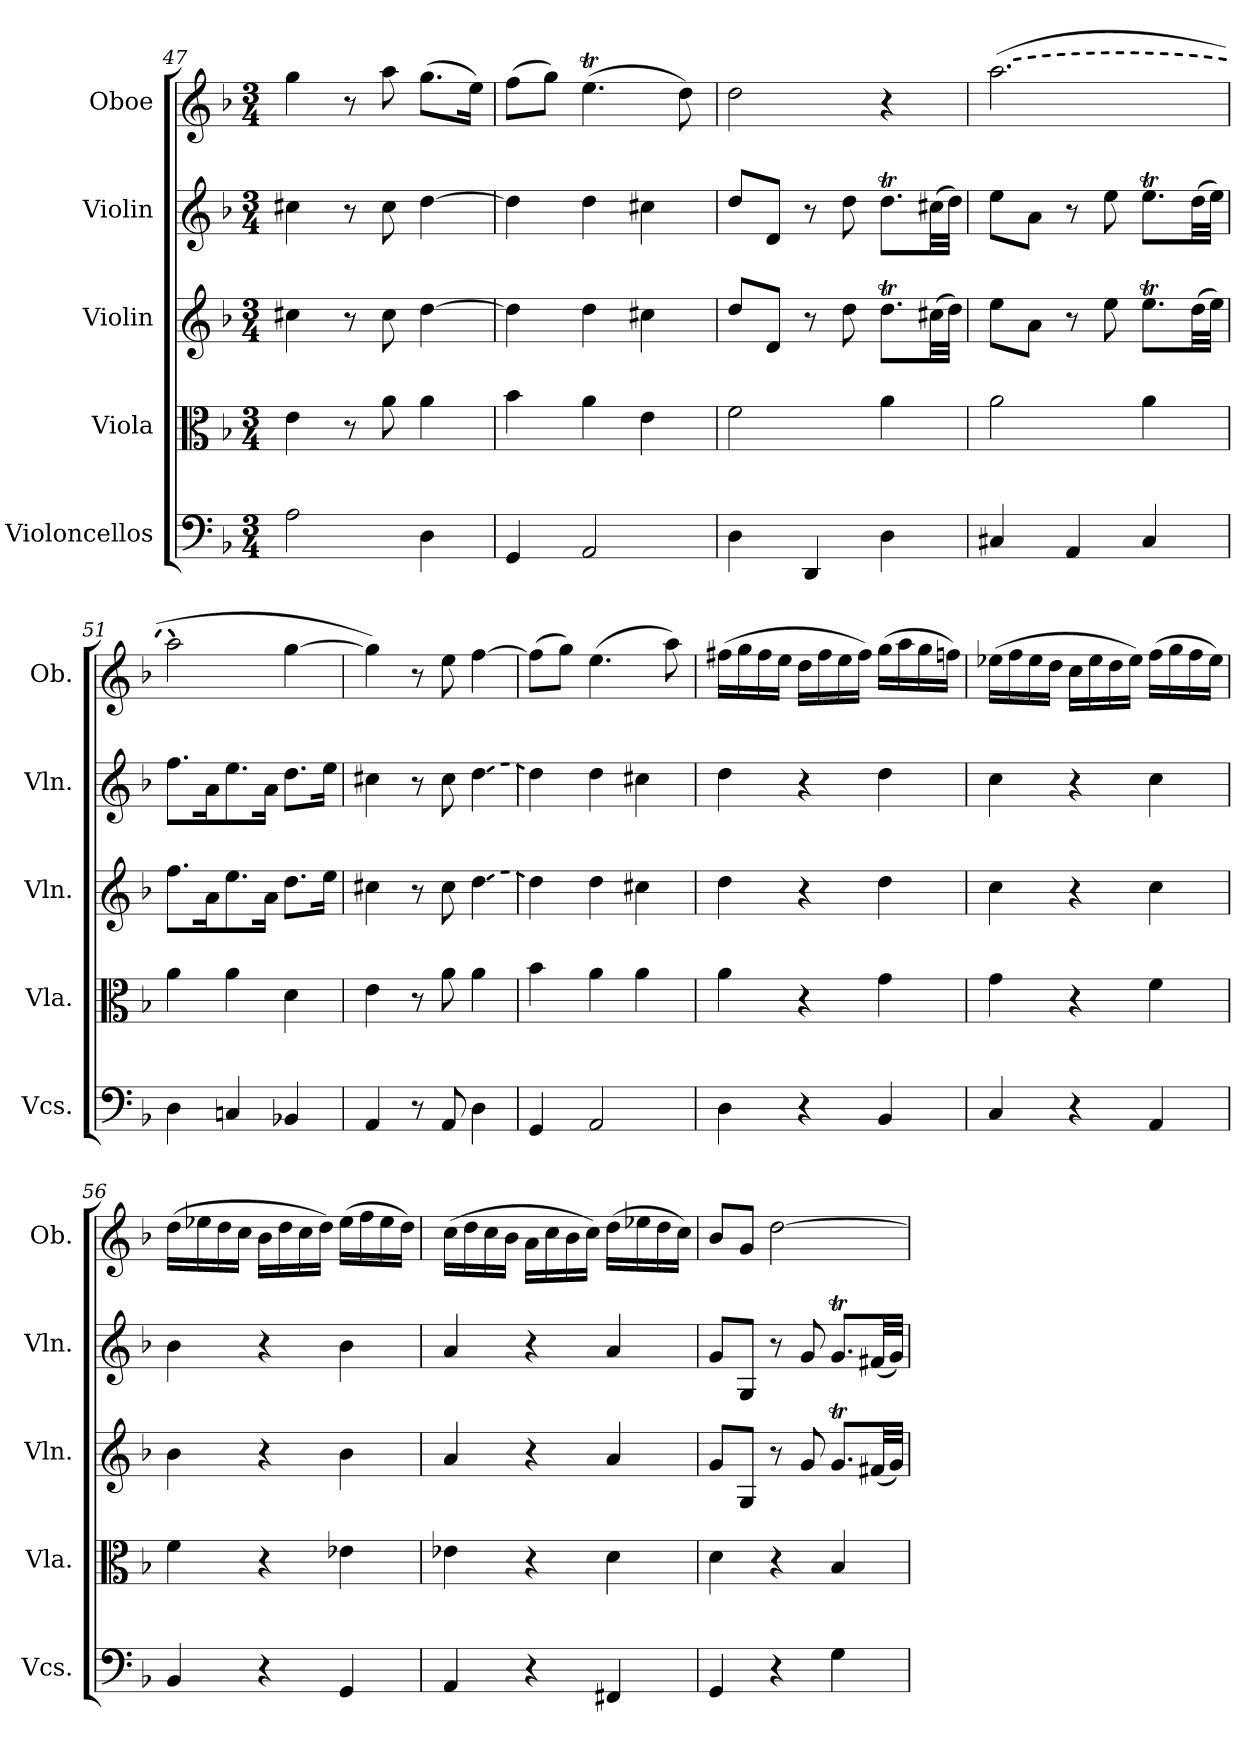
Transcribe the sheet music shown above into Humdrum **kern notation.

**kern	**kern	**kern	**kern	**kern
*part5	*part4	*part3	*part2	*part1
*staff5	*staff4	*staff3	*staff2	*staff1
*I"Violoncellos	*I"Viola	*I"Violin	*I"Violin	*I"Oboe
*I'Vcs.	*I'Vla.	*I'Vln.	*I'Vln.	*I'Ob.
*clefF4	*clefC3	*clefG2	*clefG2	*clefG2
*k[b-]	*k[b-]	*k[b-]	*k[b-]	*k[b-]
*M3/4	*M3/4	*M3/4	*M3/4	*M3/4
=47	=47	=47	=47	=47
2A\	4e\	4cc#X\	4cc#X\	4gg\
.	8r	8r	8r	8r
.	8a\	8cc#\	8cc#\	8aa\
4D\	4a\	[4dd\	[4dd\	(>8.gg\L
.	.	.	.	16ee\Jk)
=48	=48	=48	=48	=48
4GG/	4b-\	4dd\]	4dd\]	(>8ff\L
.	.	.	.	8gg\J)
2AA/	4a\	4dd\	4dd\	(>4.eet\
.	4e\	4cc#X\	4cc#X\	.
.	.	.	.	8dd\)
!!LO:PB:g=z
=49	=49	=49	=49	=49
4D\	2f\	8dd/L	8dd/L	2dd\
.	.	8d/J	8d/J	.
4DD/	.	8r	8r	.
.	.	8dd\	8dd\	.
4D\	4a\	8.ddT\L	8.ddT\L	4r
.	.	(>32cc#X\LL	(>32cc#X\LL	.
.	.	32dd\JJJ)	32dd\JJJ)	.
=50	=50	=50	=50	=50
!	!	!	!	!LO:T:dash
4C#X/	2a\	8ee\L	8ee\L	(>[2.aa\
.	.	8a\J	8a\J	.
4AA/	.	8r	8r	.
.	.	8ee\	8ee\	.
4C#/	4a\	8.eet\L	8.eet\L	.
.	.	(>32dd\LL	(>32dd\LL	.
.	.	32ee\JJJ)	32ee\JJJ)	.
=51	=51	=51	=51	=51
4D\	4a\	8.ff\L	8.ff\L	2aa\]
.	.	16a\K	16a\K	.
4Cn/	4a\	8.ee\	8.ee\	.
.	.	16a\Jk	16a\Jk	.
4BB-X/	4d\	8.dd\L	8.dd\L	[4gg\
.	.	16ee\Jk	16ee\Jk	.
=52	=52	=52	=52	=52
4AA/	4e\	4cc#X\	4cc#X\	4gg\])
8r	8r	8r	8r	8r
8AA/	8a\	8cc#\	8cc#\	8ee\
!	!	!LO:T:dash	!LO:T:dash	!
4D\	4a\	[4dd\	[4dd\	[4ff\
=53	=53	=53	=53	=53
4GG/	4b-\	4dd\]	4dd\]	(>8ff\L]
.	.	.	.	8gg\J)
2AA/	4a\	4dd\	4dd\	(>4.ee\
.	4a\	4cc#X\	4cc#X\	.
.	.	.	.	8aa\)
!!LO:LB:g=z
=54	=54	=54	=54	=54
4D\	4a\	4dd\	4dd\	(>16ff#X\LL
.	.	.	.	16gg\
.	.	.	.	16ff#\
.	.	.	.	16ee\JJ
4r	4r	4r	4r	16dd\LL
.	.	.	.	16ff#\
.	.	.	.	16ee\
.	.	.	.	16ff#\JJ)
4BB-/	4g\	4dd\	4dd\	(>16gg\LL
.	.	.	.	16aa\
.	.	.	.	16gg\
.	.	.	.	16ffn\JJ)
=55	=55	=55	=55	=55
4C/	4g\	4cc\	4cc\	(>16ee-X\LL
.	.	.	.	16ff\
.	.	.	.	16ee-\
.	.	.	.	16dd\JJ
4r	4r	4r	4r	16cc\LL
.	.	.	.	16ee-\
.	.	.	.	16dd\
.	.	.	.	16ee-\JJ)
4AA/	4f\	4cc\	4cc\	(>16ff\LL
.	.	.	.	16gg\
.	.	.	.	16ff\
.	.	.	.	16ee-\JJ)
=56	=56	=56	=56	=56
4BB-/	4f\	4b-\	4b-\	(>16dd\LL
.	.	.	.	16ee-X\
.	.	.	.	16dd\
.	.	.	.	16cc\JJ
4r	4r	4r	4r	16b-\LL
.	.	.	.	16dd\
.	.	.	.	16cc\
.	.	.	.	16dd\JJ)
4GG/	4e-X\	4b-\	4b-\	(>16ee-\LL
.	.	.	.	16ff\
.	.	.	.	16ee-\
.	.	.	.	16dd\JJ)
!!LO:PB:g=z
=57	=57	=57	=57	=57
4AA/	4e-X\	4a/	4a/	(>16cc\LL
.	.	.	.	16dd\
.	.	.	.	16cc\
.	.	.	.	16b-\JJ
4r	4r	4r	4r	16a\LL
.	.	.	.	16cc\
.	.	.	.	16b-\
.	.	.	.	16cc\JJ)
4FF#X/	4d\	4a/	4a/	(>16dd\LL
.	.	.	.	16ee-X\
.	.	.	.	16dd\
.	.	.	.	16cc\JJ)
=58	=58	=58	=58	=58
4GG/	4d\	8g/L	8g/L	8b-/L
.	.	8G/J	8G/J	8g/J
4r	4r	8r	8r	[2dd\
.	.	8g/	8g/	.
4G\	4B-/	8.gT/L	8.gT/L	.
.	.	(<32f#X/LL	(<32f#X/LL	.
.	.	32g/JJJ)	32g/JJJ)	.
=	=	=	=	=
*-	*-	*-	*-	*-
